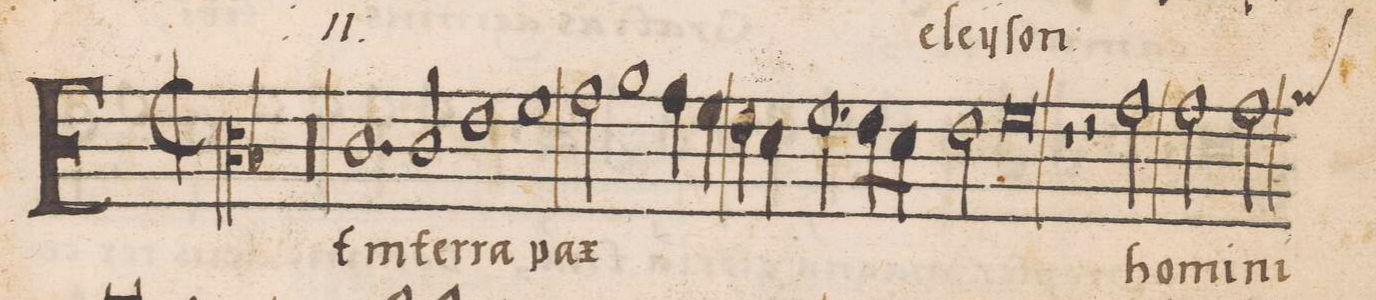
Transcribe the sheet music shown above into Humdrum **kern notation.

**kern	**text
*I"CANTVS	*
*clefC3	*
*k[b-]	*
*met(C|)	*
*M2/1	*
00r	.
=2-	=2-
=3-	=3-
1.c\	Et
2c/	in
=4-	=4-
1e\	ter-
1f\	-ra
=5-	=5-
*2\right	*
2g\	pax-
1a\	.
4g\	.
4f\	.
=6-	=6-
4e\	.
4d\	.
2.f\	.
8e\L	.
8d\J	.
2e\	.
=7-	=7-
0f\	.
=8-	=8-
1r	.
2r	.
2g\	-ho-
=9-	=9-
2g\	-mi-
*custos:a	*
2g\	-ni-
*-	*-
